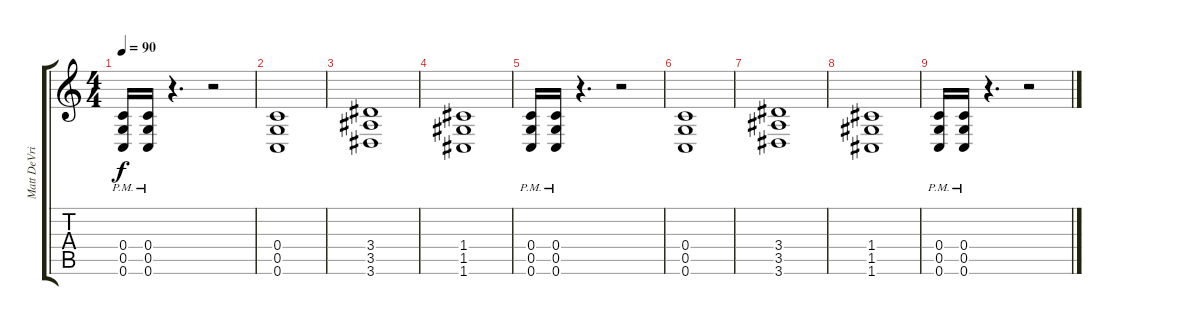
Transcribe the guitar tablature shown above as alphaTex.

\track ("Matt DeVries" "Matt DeVri") {instrument distortionguitar}
\staff {score tabs}
\tuning (D4 A3 F3 C3 G2 C2) {hide}
\ts (4 4)
\tempo 90
\clef g2
\ks c
(0.4{pm} 0.5{pm} 0.6{pm}).16{dy f} (0.4{pm} 0.5 0.6).16 r.4{d} r.2 |
(0.4 0.5 0.6).1 |
(3.4 3.5 3.6).1 |
(1.4 1.5 1.6).1 |
(0.4{pm} 0.5{pm} 0.6{pm}).16 (0.4{pm} 0.5 0.6).16 r.4{d} r.2 |
(0.4 0.5 0.6).1{volume 0} |
(3.4 3.5 3.6).1 |
(1.4 1.5 1.6).1 |
(0.4{pm} 0.5{pm} 0.6{pm}).16 (0.4{pm} 0.5 0.6).16 r.4{d} r.2
